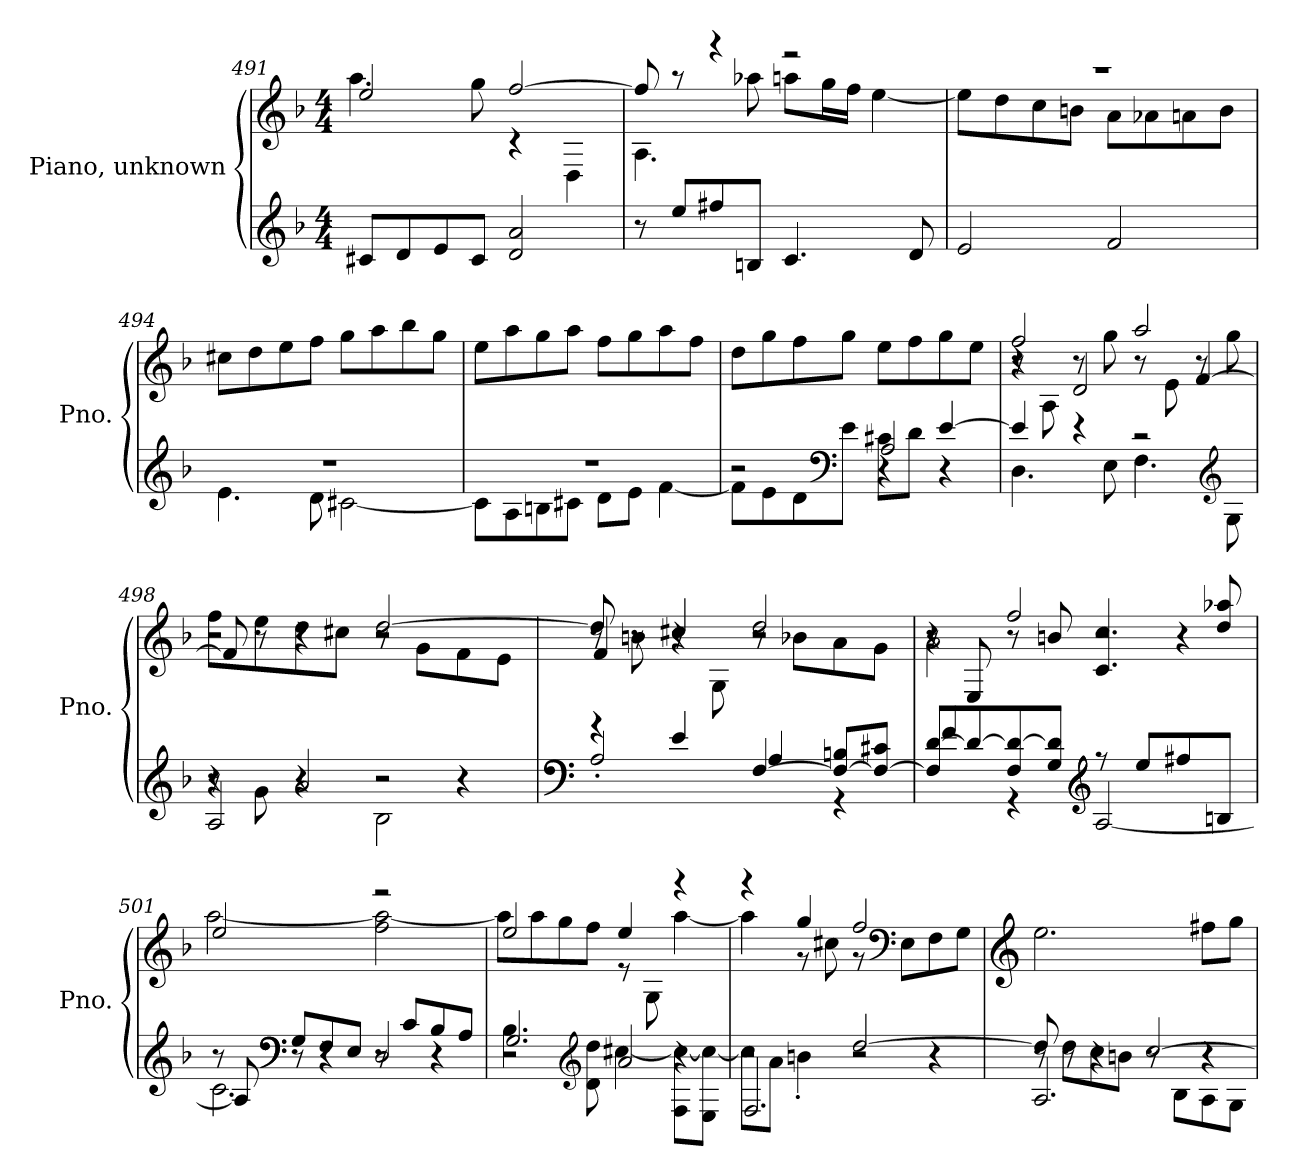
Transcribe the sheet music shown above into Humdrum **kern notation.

**kern	**kern
*part1	*part1
*staff2	*staff1
*I"Piano, unknown	*
*I'Pno.	*
*clefG2	*clefG2
*k[b-]	*k[b-]
*M4/4	*M4/4
=491	=491
*	*^
8c#X/L	2ee/	4.aa\
8d/	.	.
8e/	.	.
8c#/J	.	8gg\
2d/ 2a/	[2ff/	4r
.	.	4D\
=492	=492	=492
8r	8ff/]	4.A\
8ee/L	8r	.
8ff#X/	4r	.
8Bn/J	.	8aa-X\
4.c/	2r	8aan\L
.	.	16gg\L
.	.	16ff\JJ
.	.	[4ee\
8d/	.	.
=493	=493	=493
2e/	1r	8ee\L]
.	.	8dd\
.	.	8cc\
.	.	8bn\J
2f/	.	8a\L
.	.	8a-X\
.	.	8an\
.	.	8b\J
*	*v	*v
!!LO:PB:g=z
=494	=494
*^	*
1r	4.e\	8cc#X\L
.	.	8dd\
.	.	8ee\
.	8d\	8ff\J
.	[2c#X\	8gg\L
.	.	8aa\
.	.	8bb-\
.	.	8gg\J
=495	=495	=495
1r	8c#\L]	8ee\L
.	8A\	8aa\
.	8Bn\	8gg\
.	8c#X\J	8aa\J
.	8d\L	8ff\L
.	8e\J	8gg\
.	[4f\	8aa\
.	.	8ff\J
=496	=496	=496
*	*^	*
2r	8f\L]	2r	8dd\L
.	8e\	.	8gg\
.	8d\	.	8ff\
*clefF4	*	*	*
.	8e\J	.	8gg\J
4r	8c#X\L	2A/	8ee\L
.	8d\J	.	8ff\
[4e/	4r	.	8gg\
.	.	.	8ee\J
*	*v	*v	*
=497	=497	=497
*	*	*^
*	*	*	*^
4e/]	4.D\	2ff/	8r	4r
.	.	.	8A\	.
4r	.	.	8r	2d/
.	8E\	.	8gg\	.
2r	4.F\	2aa/	8r	.
.	.	.	8e\	.
.	.	.	8r	[4f/
*clefG2	*	*	*	*
.	8G\	.	8gg\	.
!!LO:LB:g=z	!!	!!
=498	=498	=498	=498	=498
*	*^	*	*	*
4r	8r	2A/	2r	8ff\L	8f/]
.	8g\	.	.	8ee\	8r
2a/	4r	.	.	8dd\	4r
.	.	.	.	8cc#X\J	.
.	2B-\	2r	[2dd/	8r	2r
.	.	.	.	8g\L	.
4r	.	.	.	8f\	.
.	.	.	.	8e\J	.
*v	*v	*v	*	*	*
=499	=499	=499	=499
*clefF4	*	*	*
*^	*	*	*
4r	2A'/	8dd/]	8r	4f/
.	.	8r	8bn\	.
4e/	.	4cc#X/	8r	4r
.	.	.	8G\	.
[4F/	4A/	2dd/	8r	2r
.	.	.	8b-X\L	.
8F/_ 8Bn/L	4r	.	8a\	.
8F/_ 8c#X/J	.	.	8g\J	.
=500	=500	=500	=500	=500
8F/] [8d/L	4f/	4r	2a\	8r
8d/_	.	.	.	8E/
8F/ 8d/_	4r	2ff/	.	8r
8G/ 8d/]J	.	.	.	8bn/
*clefG2	*	*	*	*
8r	[2A/	.	2r	4.c/ 4.cc/
8ee/L	.	.	.	.
8ff#X/	.	4r	.	.
8Bn/J	.	.	.	8dd/ 8aa-X/
*	*	*	*v	*v
!!LO:LB:g=z
=501	=501	=501	=501
*	*^	*	*
8r	2.c\	8A/]	2ee/	[2aa\
*clefF4	*	*	*	*
8G/L	.	8r	.	.
8F/	.	4r	.	.
8E/J	.	.	.	.
8r	.	2D/	2r	2ff\ 2aa\_
8c/L	.	.	.	.
8B-/	4r	.	.	.
8A/J	.	.	.	.
=502	=502	=502	=502	=502
2r	4.B-\	2.G/	2ee/	8aa\L]
.	.	.	.	8aa\
.	.	.	.	8gg\
*clefG2	*	*	*	*
.	8d\ 8dd\	.	.	8ff\J
2a/	[4cc#X\	.	4ee/	8r
.	.	.	.	8G\
.	8F\ 8cc#\_L	4r	4r	[4aa\
.	8E\ 8cc#\_J	.	.	.
=503	=503	=503	=503	=503
2r	8cc#\L]	2.F/	4r	4aa\]
.	8a\J	.	.	.
.	4bn'\	.	4gg/	8r
.	.	.	.	8cc#X\
[2dd/	2r	.	2ff/	8r
*	*	*	*clefF4	*
.	.	.	.	8E\L
.	.	4r	.	8F\
.	.	.	.	8G\J
*	*	*	*v	*v
!!LO:LB:g=z
=504	=504	=504	=504
*	*	*	*clefG2
8dd/]	8r	2.A/	2.ee\
8r	8dd\L	.	.
4r	8cc\	.	.
.	8bn\J	.	.
[2cc/	8r	.	.
.	8B-\L	.	.
.	8A\	4r	8ff#X\L
.	8G\J	.	8gg\J
*v	*v	*v	*
=	=
*-	*-
